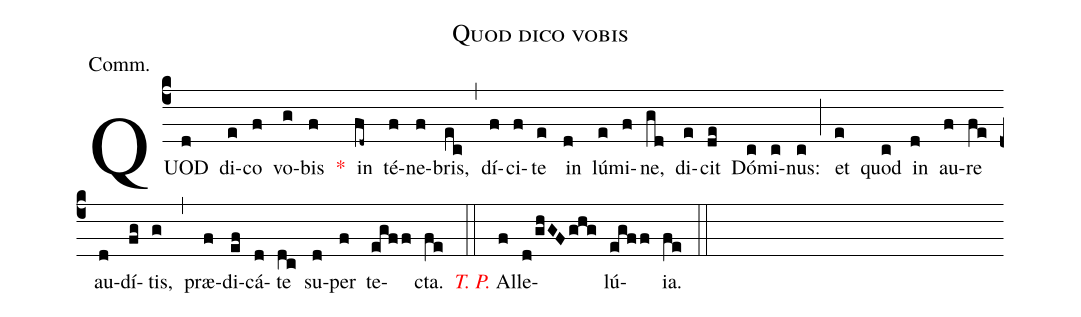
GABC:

name:Quod dico vobis;
annotation:Comm.;
mode:IV.;
office-part:Communion;
%%
(c4) QUOD(d) di(e)co(f) vo(g)bis(f) <v>\red{*}</v>() in(fd~) té(f)ne(f)bris,(ec) (,) dí(f)ci(f)te(e) in(d) lú(e)mi(f)ne,(gd) di(e)cit(de) Dó(c)mi(c)nus:(c) (;) et(e) quod(c) in(d) au(f)re(fe) au(d)dí(fg)tis,(g) (,) præ(f)di(ef)cá(d)te(dc) su(d)per(f) te(egff)cta.(fe) (::) <v>\redit{T. P.}</v> Al(f)le(d/ghGFghg)lú(egff)ia.(fe) (::)
